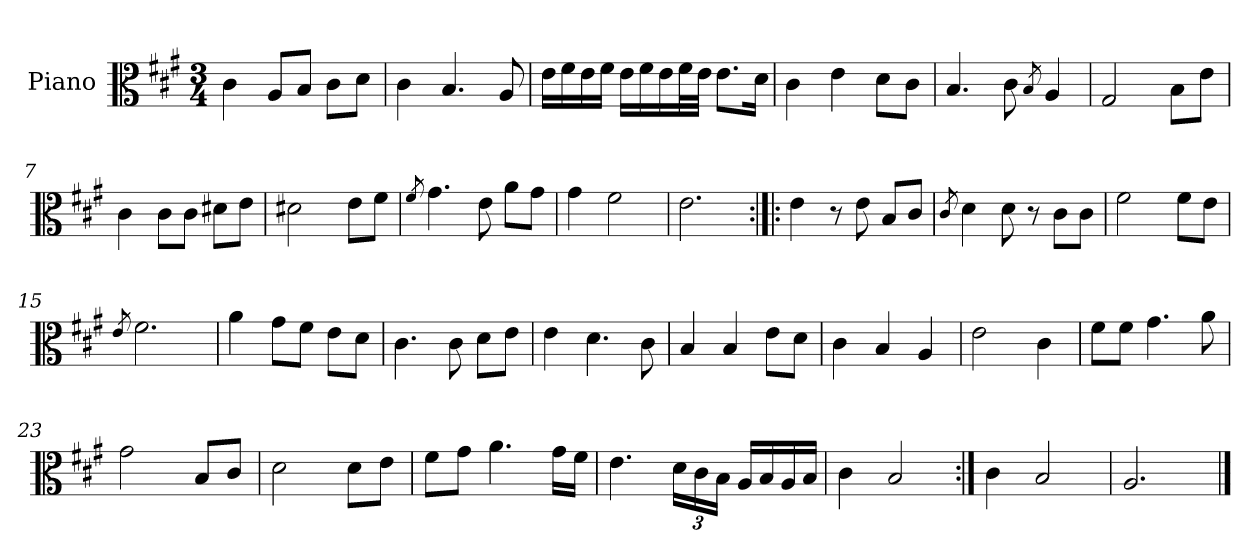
**kern
*part1
*staff1
*I"Piano
*I'Pno.
*clefC3
*k[f#c#g#]
*M3/4
=1
4c#\
8A/L
8B/J
8c#\L
8d\J
=2
4c#\
4.B/
8A/
=3
16e\LL
16f#\
16e\
16f#\JJ
16e\LL
16f#\
16e\
32f#\L
32e\JJJ
8.e\L
16d\Jk
=4
4c#\
4e\
8d\L
8c#\J
=5
4.B/
8c#\
8qB/
4A/
=6
2G#/
8B\L
8e\J
=7
4c#\
8c#\L
8c#\J
8d#X\L
8e\J
=8
2d#X\
8e\L
8f#\J
=9
8qf#/
4.g#\
8e\
8a\L
8g#\J
=10
4g#\
2f#\
=11
2.e\
=12:|!|:
4e\
8r
8e\
8B/L
8c#/J
=13
8qc#/
4d\
8d\
8r
8c#\L
8c#\J
=14
2f#\
8f#\L
8e\J
=15
8qe/
2.f#\
=16
4a\
8g#\L
8f#\J
8e\L
8d\J
=17
4.c#\
8c#\
8d\L
8e\J
=18
4e\
4.d\
8c#\
=19
4B/
4B/
8e\L
8d\J
=20
4c#\
4B/
4A/
=21
2e\
4c#\
=22
8f#\L
8f#\J
4.g#\
8a\
=23
2g#\
8B/L
8c#/J
=24
2d\
8d\L
8e\J
=25
8f#\L
8g#\J
4.a\
16g#\LL
16f#\JJ
=26
4.e\
*Xbrackettup
24d\LL
24c#\
24B\JJ
16A/LL
16B/
16A/
16B/JJ
=27
4c#\
2B/
=28:|!
4c#\
2B/
=29
2.A/
==
*-
